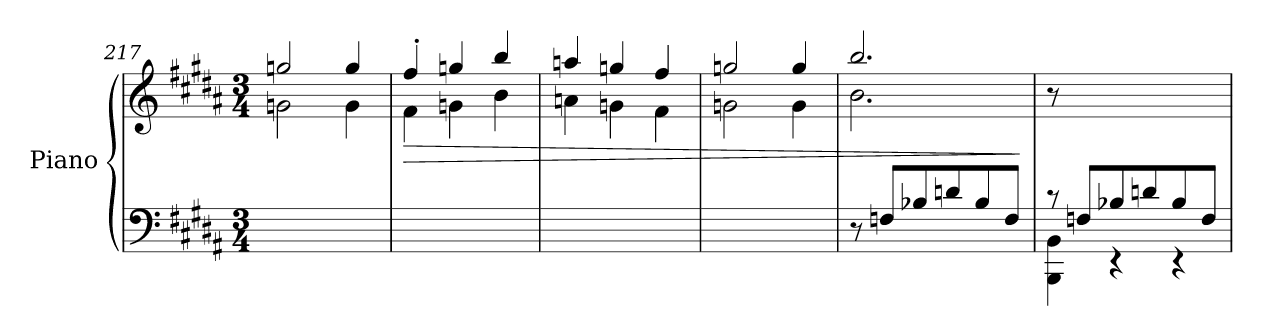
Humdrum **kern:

**kern	**kern	**dynam
*part1	*part1	*part1
*staff2	*staff1	*staff1/2
*I"Piano	*	*
*I'Pno	*	*
!!LO:LB:g=z
*clefF4	*clefG2	*
*k[f#c#g#d#a#]	*k[f#c#g#d#a#]	*
*B:	*B:	*
*M3/4	*M3/4	*
=217	=217	=217
*	*^	*
2.ryy	2ggn/	2gn\	.
.	4gg/	4g\	.
=218	=218	=218	=218
!	!	!	!LO:HP:b
2.ryy	4ff#'>/	4f#\	>
.	4ggn/	4gn\	.
.	4bb/	4b\	.
=219	=219	=219	=219
2.ryy	4aan/	4an\	.
.	4ggn/	4gn\	.
.	4ff#/	4f#\	.
=220	=220	=220	=220
2.ryy	2ggn/	2gn\	.
.	4gg/	4g\	.
=221	=221	=221	=221
8r	2.bb/	2.b\	.
8F/L	.	.	.
8B-/	.	.	.
8d/	.	.	.
8B-/	.	.	.
8F/J	.	.	.
*	*v	*v	*
.	.	]
=222	=222	=222
*^	*	*
8rc	4BBB\ 4BB\	8r	.
8F/L	.	8ryy	.
8B-/	4rEE	4ryy	.
8d/	.	.	.
8B-/	4rEE	4ryy	.
8F/J	.	.	.
*v	*v	*	*
=	=	=
*-	*-	*-
